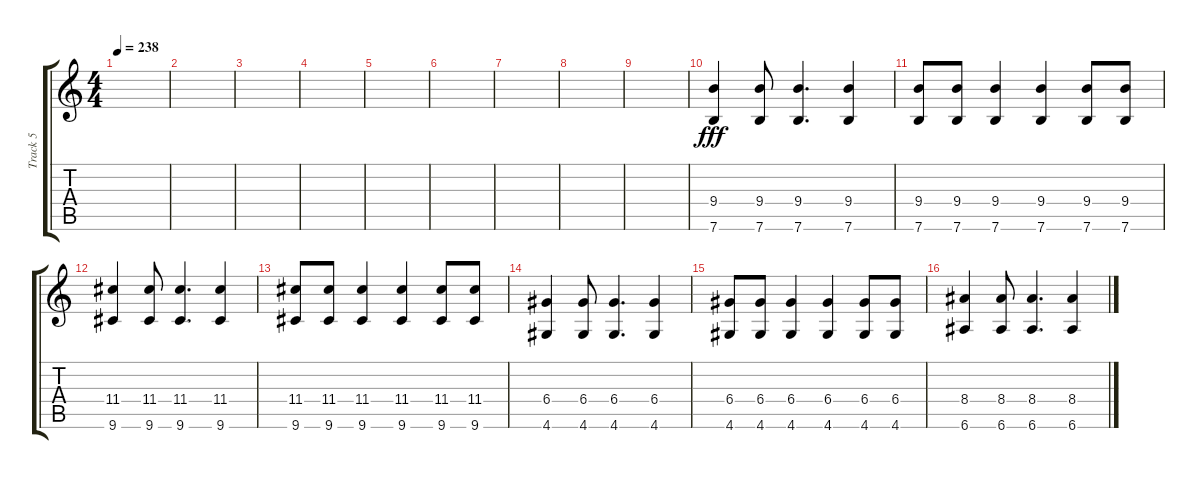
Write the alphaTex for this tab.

\track ("Track 5" "Track 5") {instrument overdrivenguitar}
\staff {score tabs}
\tuning (E4 B3 G3 D3 A2 E2) {hide}
\ts (4 4)
\tempo 238
\clef g2
\ks c
|
|
|
|
|
|
|
|
|
(9.4 7.6).4{dy fff} (9.4 7.6).8 (9.4 7.6).4{d} (9.4 7.6).4 |
(9.4 7.6).8 (9.4 7.6).8 (9.4 7.6).4 (9.4 7.6).4 (9.4 7.6).8 (9.4 7.6).8 |
(11.4 9.6).4 (11.4 9.6).8 (11.4 9.6).4{d} (11.4 9.6).4 |
(11.4 9.6).8 (11.4 9.6).8 (11.4 9.6).4 (11.4 9.6).4 (11.4 9.6).8 (11.4 9.6).8 |
(6.4 4.6).4 (6.4 4.6).8 (6.4 4.6).4{d} (6.4 4.6).4 |
(6.4 4.6).8 (6.4 4.6).8 (6.4 4.6).4 (6.4 4.6).4 (6.4 4.6).8 (6.4 4.6).8 |
(8.4 6.6).4 (8.4 6.6).8 (8.4 6.6).4{d} (8.4 6.6).4
